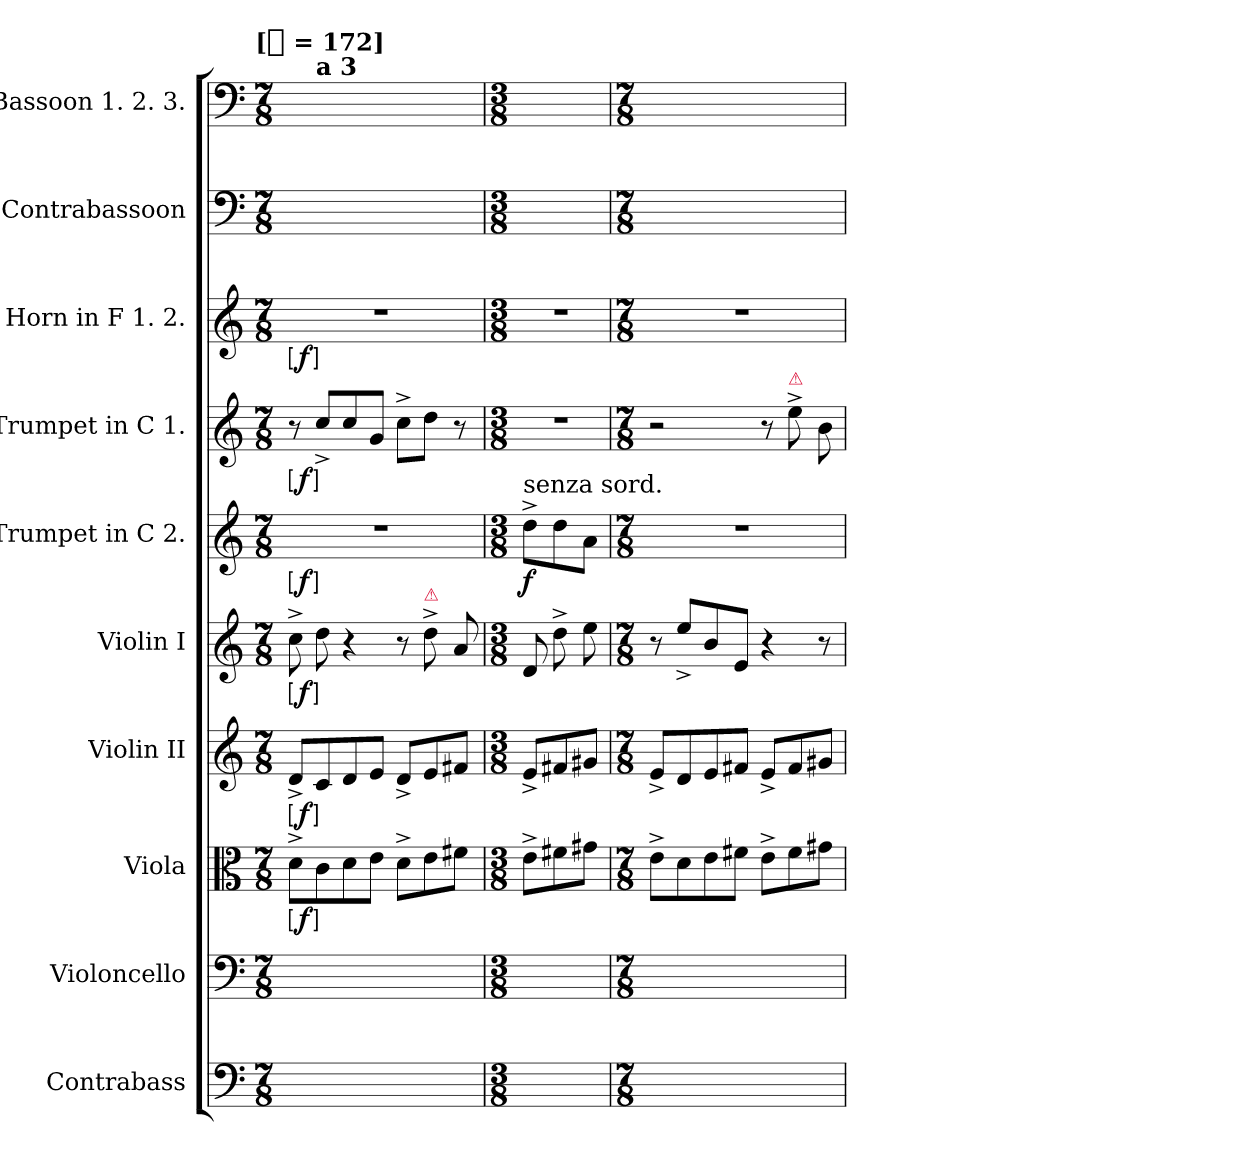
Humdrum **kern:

**kern	**kern	**kern	**dynam	**kern	**dynam	**kern	**dynam	**kern	**dynam	**kern	**dynam	**kern	**dynam	**kern	**kern
*part10	*part9	*part8	*part8	*part7	*part7	*part6	*part6	*part5	*part5	*part4	*part4	*part3	*part3	*part2	*part1
*staff10	*staff9	*staff8	*staff8	*staff7	*staff7	*staff6	*staff6	*staff5	*staff5	*staff4	*staff4	*staff3	*staff3	*staff2	*staff1
*I"Contrabass	*I"Violoncello	*I"Viola	*	*I"Violin II	*	*I"Violin I	*	*I"Trumpet in C 2.	*	*I"Trumpet in C 1.	*	*I"Horn in F 1. 2.	*	*I"Contrabassoon	*I"Bassoon 1. 2. 3.
*I'Cb.	*I'Vc.	*I'Vla.	*	*I'Vln. II	*	*I'Vln. I	*	*	*	*	*	*I'Hn.	*	*I'Cbsn.	*I'Bsn.
*clefF4	*clefF4	*clefC3	*	*clefG2	*	*clefG2	*	*clefG2	*	*clefG2	*	*clefG2	*	*clefF4	*clefF4
*	*	*	*	*	*	*	*	*	*	*	*	*ITrd4c7	*	*	*
*k[]	*k[]	*k[]	*	*k[]	*	*k[]	*	*k[]	*	*k[]	*	*k[b-]	*	*k[]	*k[]
!!LO:TX:omd:t=[[quarter] = 172]
*M7/8	*M7/8	*M7/8	*	*M7/8	*	*M7/8	*	*M7/8	*	*M7/8	*	*M7/8	*	*M7/8	*M7/8
*MM172	*MM172	*MM172	*	*MM172	*	*MM172	*	*MM172	*	*MM172	*	*MM172	*	*MM172	*MM172
=1	=1	=1	=1	=1	=1	=1	=1	=1	=1	=1	=1	=1	=1	=1	=1
!	!	!	!LO:DY:ed=brack	!	!LO:DY:ed=brack	!	!LO:DY:ed=brack	!	!LO:DY:ed=brack	!	!LO:DY:ed=brack	!	!LO:DY:ed=brack	!	!
8ryy	8ryy	8d^L	f	8d^L	f	8cc^	f	8%7r	f	8r	f	8%7r	f	8ryy	8ryy
!	!	!	!	!	!	!	!	!	!	!	!	!	!	!	!LO:TX:a:B:t=a 3
8ryy	8ryy	8c	.	8c	.	8dd	.	.	.	8cc^L	.	.	.	8ryy	8ryy
4ryy	4ryy	8d	.	8d	.	4r	.	.	.	8cc	.	.	.	4ryy	4ryy
.	.	8eJ	.	8eJ	.	.	.	.	.	8gJ	.	.	.	.	.
8ryy	8ryy	8d^L	.	8d^L	.	8r	.	.	.	8cc^L	.	.	.	8ryy	8ryy
!	!	!	!	!	!	!LO:TX:a:color=crimson:t=⚠	!	!	!	!	!	!	!	!	!
4ryy	4ryy	8e	.	8e	.	8dd^	.	.	.	8ddJ	.	.	.	4ryy	4ryy
.	.	8f#XJ	.	8f#XJ	.	8a	.	.	.	8r	.	.	.	.	.
=2	=2	=2	=2	=2	=2	=2	=2	=2	=2	=2	=2	=2	=2	=2	=2
*M3/8	*M3/8	*M3/8	*	*M3/8	*	*M3/8	*	*M3/8	*	*M3/8	*	*M3/8	*	*M3/8	*M3/8
!	!	!	!	!	!	!	!	!LO:TX:a:t=senza sord.	!	!	!	!	!	!	!
8ryy	8ryy	8e^L	.	8e^L	.	8d	.	8dd^L	f	8%3r	.	8%3r	.	8ryy	8ryy
8ryy	8ryy	8f#X	.	8f#X	.	8dd^	.	8dd	.	.	.	.	.	4ryy	4ryy
8ryy	8ryy	8g#XJ	.	8g#XJ	.	8ee	.	8aJ	.	.	.	.	.	.	.
=3	=3	=3	=3	=3	=3	=3	=3	=3	=3	=3	=3	=3	=3	=3	=3
*M7/8	*M7/8	*M7/8	*	*M7/8	*	*M7/8	*	*M7/8	*	*M7/8	*	*M7/8	*	*M7/8	*M7/8
8ryy	8ryy	8e^L	.	8e^L	.	8r	.	8%7r	.	2r	.	8%7r	.	8ryy	8ryy
8ryy	8ryy	8d	.	8d	.	8ee^L	.	.	.	.	.	.	.	8ryy	8ryy
8ryy	8ryy	8e	.	8e	.	8b	.	.	.	.	.	.	.	8ryy	8ryy
8ryy	8ryy	8f#XJ	.	8f#XJ	.	8eJ	.	.	.	.	.	.	.	8ryy	8ryy
8ryy	8ryy	8e^L	.	8e^L	.	4r	.	.	.	8r	.	.	.	8ryy	8ryy
!	!	!	!	!	!	!	!	!	!	!LO:TX:a:color=crimson:t=⚠	!	!	!	!	!
8ryy	8ryy	8f#	.	8f#	.	.	.	.	.	8ee^	.	.	.	8ryy	8ryy
8ryy	8ryy	8g#XJ	.	8g#XJ	.	8r	.	.	.	8b	.	.	.	8ryy	8ryy
=	=	=	=	=	=	=	=	=	=	=	=	=	=	=	=
*-	*-	*-	*-	*-	*-	*-	*-	*-	*-	*-	*-	*-	*-	*-	*-
